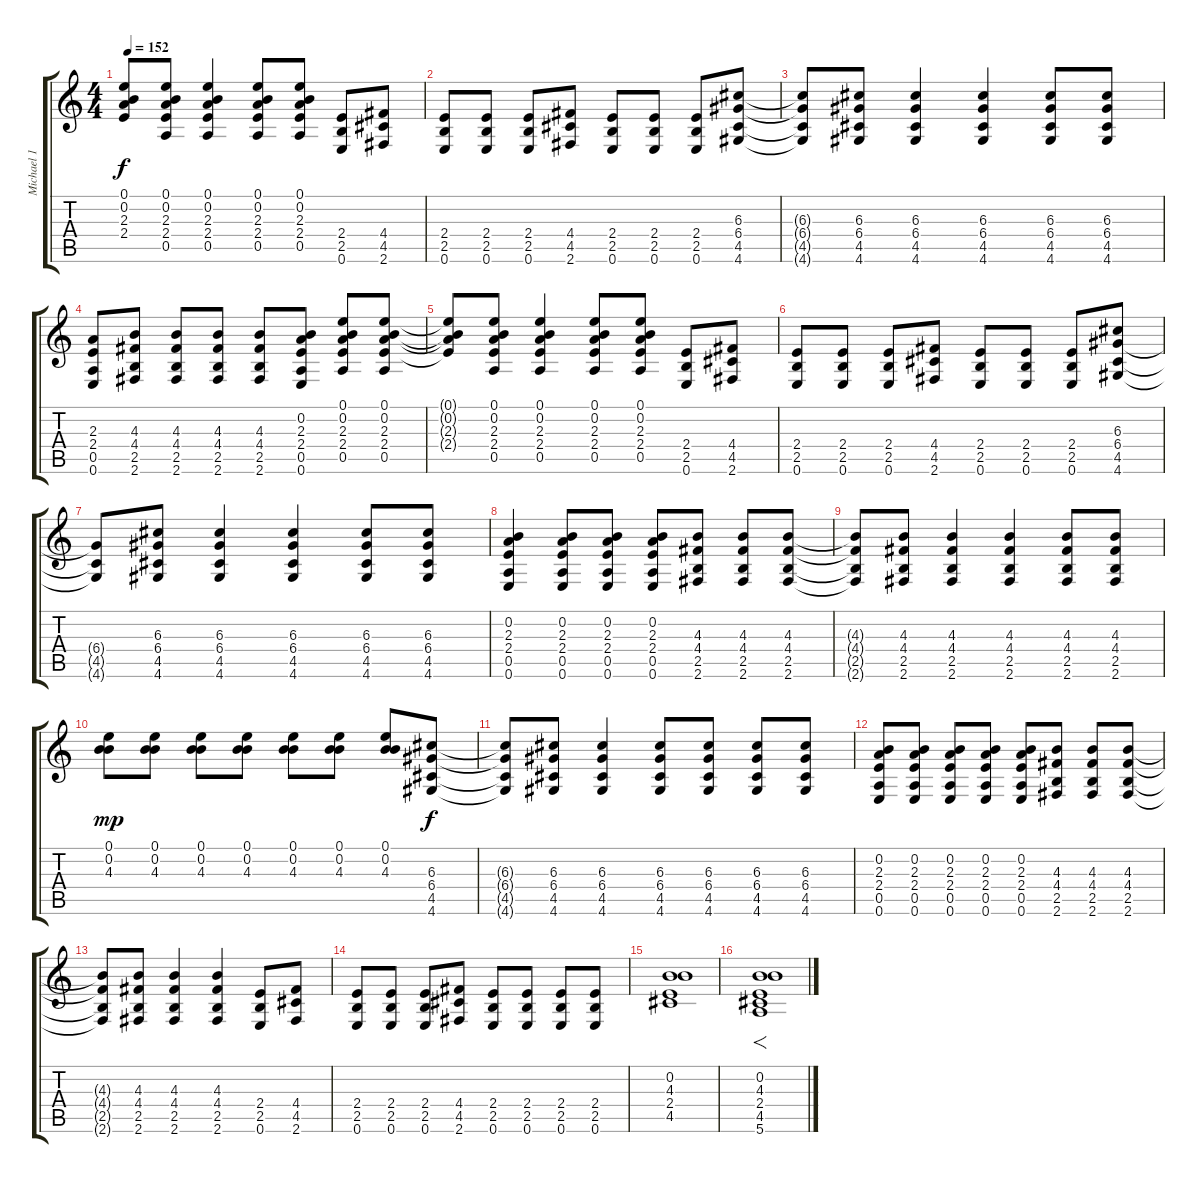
\track ("Michael 1" "Michael 1") {instrument distortionguitar}
\staff {score tabs}
\tuning (E4 B3 G3 D3 A2 E2) {hide}
\ts (4 4)
\tempo 152
\clef g2
\ks c
(0.1{t} 0.2{t} 2.3{t} 2.4{t}).8{dy f} (0.1 0.2 2.3 2.4 0.5).8 (0.1 0.2 2.3 2.4 0.5).4 (0.1 0.2 2.3 2.4 0.5).8 (0.1 0.2 2.3 2.4 0.5).8 (2.4 2.5 0.6).8 (4.4 4.5 2.6).8 |
(2.4 2.5 0.6).8 (2.4 2.5 0.6).8 (2.4 2.5 0.6).8 (4.4 4.5 2.6).8 (2.4 2.5 0.6).8 (2.4 2.5 0.6).8 (2.4 2.5 0.6).8 (6.3 6.4 4.5 4.6).8 |
(6.3{t} 6.4{t} 4.5{t} 4.6{t}).8 (6.3 6.4 4.5 4.6).8{volume 12 instrument distortionguitar} (6.3 6.4 4.5 4.6).4 (6.3 6.4 4.5 4.6).4 (6.3 6.4 4.5 4.6).8 (6.3 6.4 4.5 4.6).8 |
(2.3 2.4 0.5 0.6).8 (4.3 4.4 2.5 2.6).8 (4.3 4.4 2.5 2.6).8 (4.3 4.4 2.5 2.6).8 (4.3 4.4 2.5 2.6).8 (0.2 2.3 2.4 0.5 0.6).8 (0.1 0.2 2.3 2.4 0.5).8 (0.1 0.2 2.3 2.4 0.5).8 |
(0.1{t} 0.2{t} 2.3{t} 2.4{t}).8 (0.1 0.2 2.3 2.4 0.5).8 (0.1 0.2 2.3 2.4 0.5).4 (0.1 0.2 2.3 2.4 0.5).8 (0.1 0.2 2.3 2.4 0.5).8 (2.4 2.5 0.6).8 (4.4 4.5 2.6).8 |
(2.4 2.5 0.6).8 (2.4 2.5 0.6).8 (2.4 2.5 0.6).8 (4.4 4.5 2.6).8 (2.4 2.5 0.6).8 (2.4 2.5 0.6).8 (2.4 2.5 0.6).8 (6.3 6.4 4.5 4.6).8 |
(6.4{t} 4.5{t} 4.6{t}).8 (6.3 6.4 4.5 4.6).8 (6.3 6.4 4.5 4.6).4 (6.3 6.4 4.5 4.6).4 (6.3 6.4 4.5 4.6).8 (6.3 6.4 4.5 4.6).8 |
(0.2 2.3 2.4 0.5 0.6).4 (0.2 2.3 2.4 0.5 0.6).8 (0.2 2.3 2.4 0.5 0.6).8 (0.2 2.3 2.4 0.5 0.6).8 (4.3 4.4 2.5 2.6).8 (4.3 4.4 2.5 2.6).8 (4.3 4.4 2.5 2.6).8 |
(4.3{t} 4.4{t} 2.5{t} 2.6{t}).8 (4.3 4.4 2.5 2.6).8 (4.3 4.4 2.5 2.6).4 (4.3 4.4 2.5 2.6).4 (4.3 4.4 2.5 2.6).8 (4.3 4.4 2.5 2.6).8 |
(0.1 0.2 4.3).8{dy mp} (0.1 0.2 4.3).8 (0.1 0.2 4.3).8 (0.1 0.2 4.3).8 (0.1 0.2 4.3).8 (0.1 0.2 4.3).8 (0.1 0.2 4.3).8 (6.3 6.4 4.5 4.6).8{dy f} |
(6.3{t} 6.4{t} 4.5{t} 4.6{t}).8 (6.3 6.4 4.5 4.6).8 (6.3 6.4 4.5 4.6).4 (6.3 6.4 4.5 4.6).8 (6.3 6.4 4.5 4.6).8 (6.3 6.4 4.5 4.6).8 (6.3 6.4 4.5 4.6).8 |
(0.2 2.3 2.4 0.5 0.6).8 (0.2 2.3 2.4 0.5 0.6).8 (0.2 2.3 2.4 0.5 0.6).8 (0.2 2.3 2.4 0.5 0.6).8 (0.2 2.3 2.4 0.5 0.6).8 (4.3 4.4 2.5 2.6).8 (4.3 4.4 2.5 2.6).8 (4.3 4.4 2.5 2.6).8 |
(4.3{t} 4.4{t} 2.5{t} 2.6{t}).8 (4.3 4.4 2.5 2.6).8 (4.3 4.4 2.5 2.6).4 (4.3 4.4 2.5 2.6).4 (2.4 2.5 0.6).8 (4.4 4.5 2.6).8 |
(2.4 2.5 0.6).8 (2.4 2.5 0.6).8 (2.4 2.5 0.6).8 (4.4 4.5 2.6).8 (2.4 2.5 0.6).8 (2.4 2.5 0.6).8 (2.4 2.5 0.6).8 (2.4 2.5 0.6).8 |
(0.2 4.3 2.4 4.5).1{volume 10 instrument synthstrings2} |
(0.2 4.3 2.4 4.5 5.6).1{f instrument distortionguitar}
